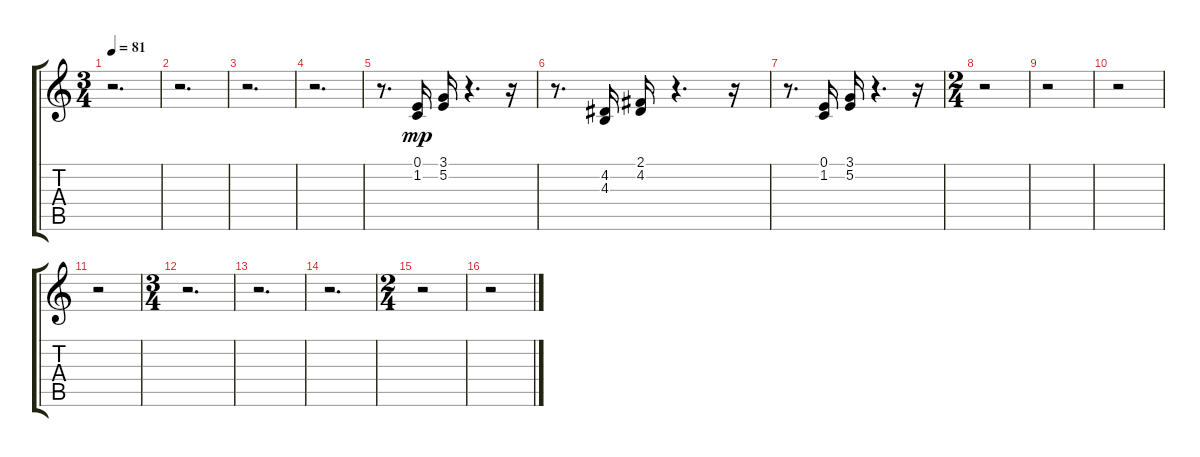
\track "" {instrument musicbox}
\staff {score tabs}
\tuning (E4 B3 G3 D3 A2 E2) {hide}
\ts (3 4)
\tempo 81
\clef g2
\ks c
r.2{d dy mp} |
r.2{d} |
r.2{d} |
r.2{d} |
r.8{d} (0.1 1.2).16 (3.1 5.2).16 r.4{d} r.16 |
r.8{d} (4.2 4.3).16 (2.1 4.2).16 r.4{d} r.16 |
r.8{d} (0.1 1.2).16 (3.1 5.2).16 r.4{d} r.16 |
\ts (2 4)
r.2 |
r.2 |
r.2 |
r.2 |
\ts (3 4)
r.2{d} |
r.2{d} |
r.2{d} |
\ts (2 4)
r.2 |
r.2
